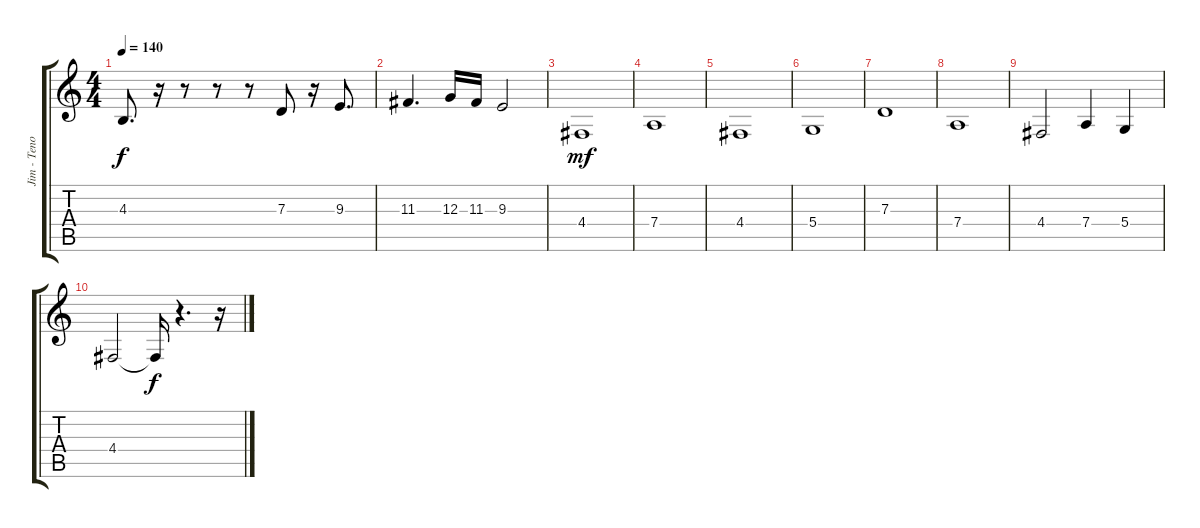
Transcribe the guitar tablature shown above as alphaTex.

\track ("Jim - Tenor Sax" "Jim - Teno") {instrument tenorsax}
\staff {score tabs}
\tuning (E4 B3 G3 D3 A2 E2) {hide}
\ts (4 4)
\tempo 140
\clef g2
\ks c
4.3.8{d dy f} r.16 r.8 r.8 r.8 7.3.8 r.16 9.3.8{d} |
11.3.4{d} 12.3.16 11.3.16 9.3.2 |
4.4.1{dy mf} |
7.4.1 |
4.4.1 |
5.4.1 |
7.3.1 |
7.4.1 |
4.4.2 7.4.4 5.4.4 |
4.4.2 4.4{t}.16{dy f} r.4{d} r.16
